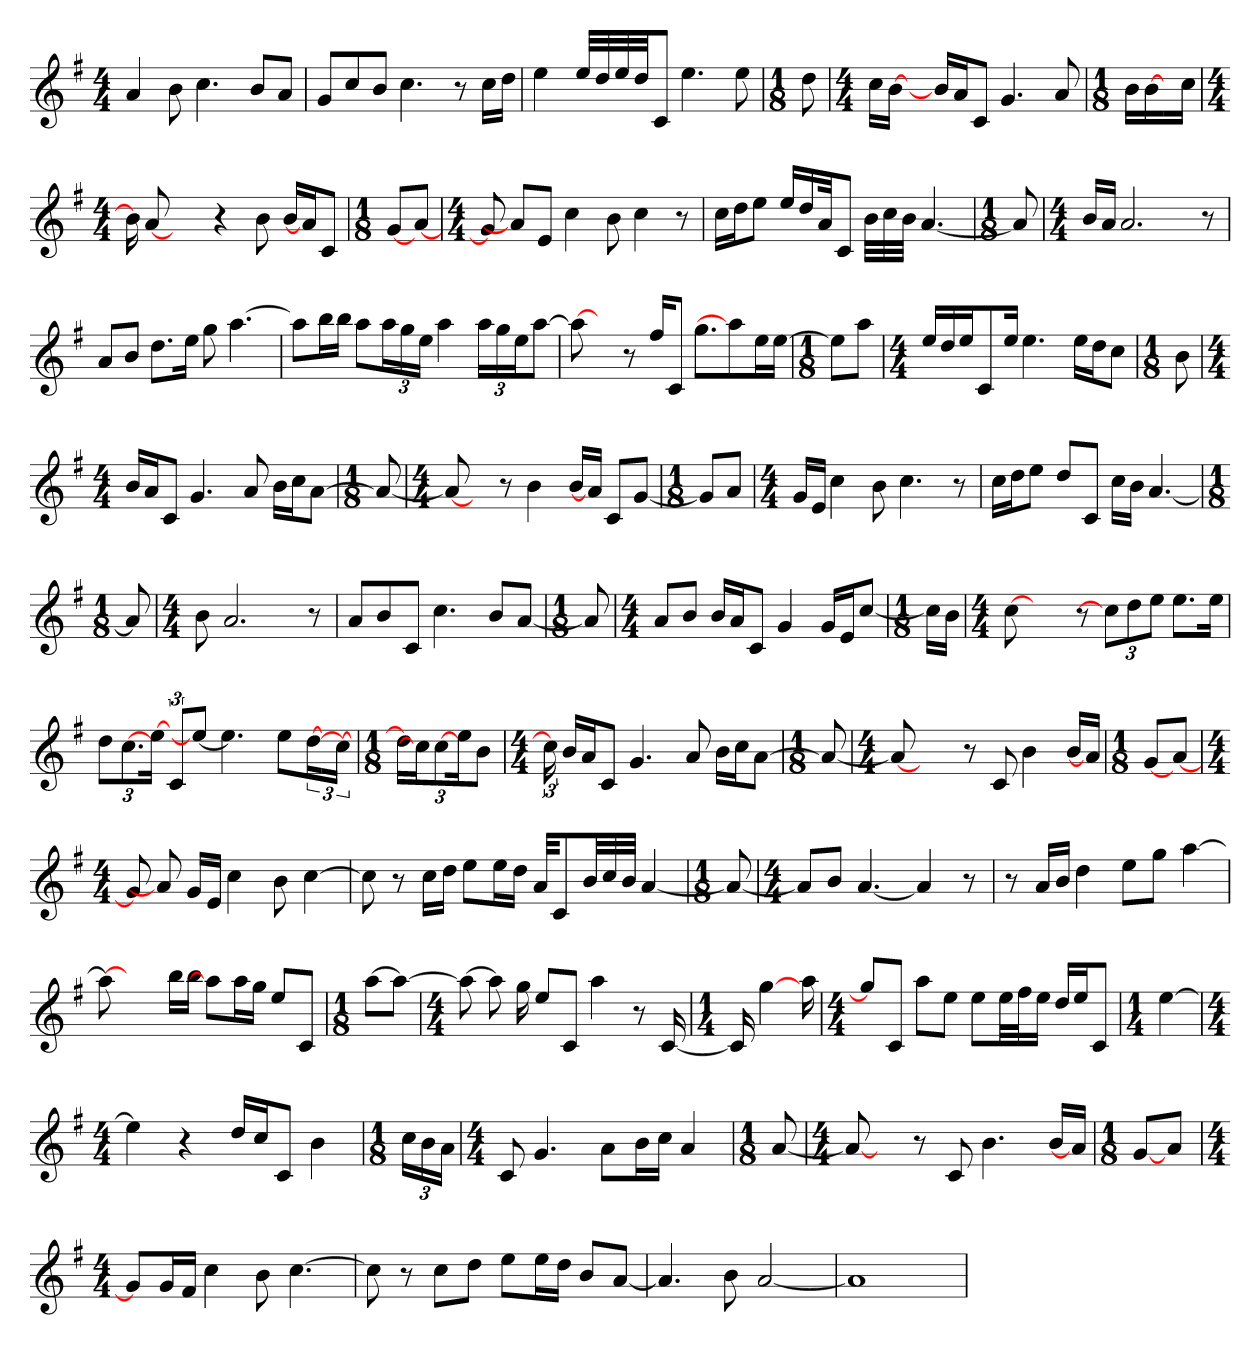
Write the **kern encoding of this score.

**kern
*part1
*staff1
*clefG2
*k[f#]
*M4/4
=1
4a
8b
4.cc
8bL
8aJ
=
8gL
8cc
8bJ
4.cc
8r
16ccLL
16ddJJ
=
4ee
32eeLLL
32dd
32ee
32ddJJ
8cJ
4.ee
8ee
=
*M1/8
8dd
=
*M4/4
16ccLL
[16bJJ
8ryy
16bLL]
16aJ
8cJ
4.g
8a
=
*M1/8
16bKL
[16b
16ryy
16ccJk
=
*M4/4
16b]
[8a
4ryy
4r
8b
16bLL
16aJ]
8cJ
=
*M1/8
[8gL
[8aJ
=
*M4/4
8g]
8aL]
8eJ
4cc
8b
4cc
8r
=
16ccLL
16ddJ
8eeJ
16eeLL
16dd
32aJK
8cJ
32bLLL
32cc
32bJJJ
[4.a
=
*M1/8
8a]
=
*M4/4
16bLL
16aJJ
2.a
8r
=
8aL
8bJ
8.ddL
16eeJk
8gg
[4.aa
=
8aaL]
16bbL
16bbJJ
8aaL
24aaL
24gg
24eeJJ
4aa
24aaLL
24gg
24eeJ
[8aaJ
=
8aa_
8ryy
8r
16ff#KL
8cJ
8.ggL
8aa]
16eeL
[16eeJJ
=
*M1/8
8eeL]
8aaJ
=
*M4/4
16eeLL
16dd
16eeJ
8c
16eeJk
4.ee
16eeLL
16ddJ
8ccJ
=
*M1/8
8b
=
*M4/4
16bLL
16aJ
8cJ
4.g
8a
16bLL
16ccJ
[8aJ
=
*M1/8
8a_
=
*M4/4
8a_
8ryy
8r
4b
16bLL
16aJJ]
8cL
[8gJ
=
*M1/8
8gL]
8aJ
=
*M4/4
16gLL
16eJJ
4cc
8b
4.cc
8r
=
16ccLL
16ddJ
8eeJ
8ddL
8cJ
16ccLL
16bJJ
[4.a
=
*M1/8
8a]
=
*M4/4
8b
2.a
8r
=
8aL
8b
8cJ
4.cc
8bL
[8aJ
=
*M1/8
8a]
=
*M4/4
8aL
8bJ
16bLL
16aJ
8cJ
4g
16gLL
16eJ
[8ccJ
=
*M1/8
16ccLL]
16bJJ
=
*M4/4
[8cc
4ryy
8r
12ccL]
12dd
12eeJ
8.eeL
16eeJk
=
12dd
[12.cc
[24eeJJ
12cL
8eeJ_
4.ee]
8eeL
[24dd
24ryy
24ccJk_
128..ryy
=
*M1/8
24dd]
24cc]
[12cc
24eeJ
12bJ
256..ryy
=
*M4/4
24cc]
16bLL
16aJ
8cJ
4.g
8a
16bLL
16ccJ
[8aJ
=
*M1/8
8a_
=
*M4/4
8a_
4ryy
8r
8c
4b
16bLL
16aJJ]
=
*M1/8
[8gL
[8aJ
=
*M4/4
8g]
8a]
16gLL
16eJJ
4cc
8b
[4cc
=
8cc]
8r
16ccLL
16ddJJ
8eeL
16eeL
16ddJJ
32aKKL
8c
32bLL
32cc
32bJJJ
[4a
=
*M1/8
8a_
=
*M4/4
8aL]
8bJ
[4.a
4a]
8r
=
8r
16aLL
16bJJ
4dd
8eeL
8ggJ
[4aa
=
8aa_
4ryy
16bbLL
16bbJJ
8aaL]
16aaL
16ggJJ
8eeL
8cJ
=
*M1/8
[8aaL
8aaJ_
=
*M4/4
8aa_
8aa]
16gg
8eeL
8cJ
4aa
8r
[16c
=
*M1/4
16c]
[4gg
16aa
=
*M4/4
8ggL]
8cJ
8aaL
8eeJ
8eeL
32eeLL
32ff#J
16eeJJ
16ddLL
16eeJ
8cJ
=
*M1/4
[4ee
=
*M4/4
4ee]
4r
16ddLL
16ccJ
8cJ
4b
=
*M1/8
24ccLL
24b
24aJJ
=
*M4/4
8c
4.g
8aL
16bL
16ccJJ
4a
=
*M1/8
[8a
=
*M4/4
8a_
8ryy
8r
8c
4.b
16bLL
16aJJ]
=
*M1/8
[8gL
8aJ
=
*M4/4
8gL]
16gL
16f#JJ
4cc
8b
[4.cc
=
8cc]
8r
8ccL
8ddJ
8eeL
16eeL
16ddJJ
8bL
[8aJ
=
4.a]
8b
[2a
=
1a]
=
*-
